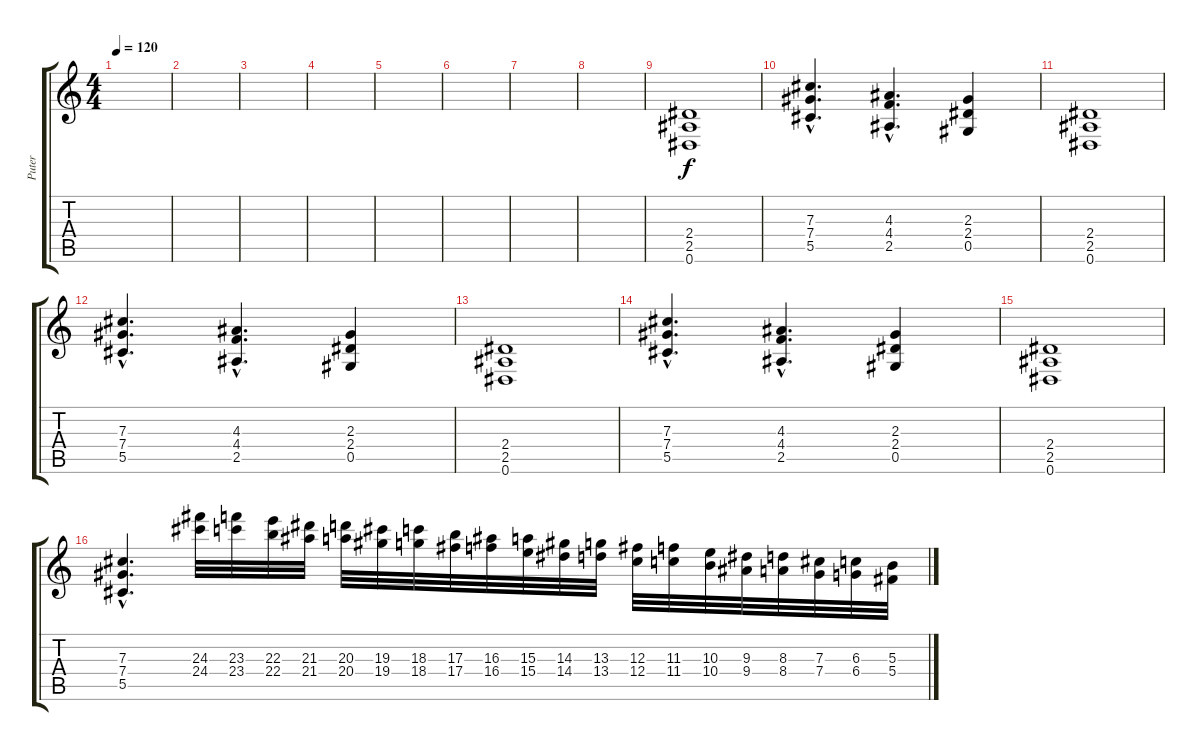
\track ("Puter" "Puter") {instrument distortionguitar}
\staff {score tabs}
\tuning (Eb4 Bb3 Gb3 Db3 Ab2 Eb2) {hide}
\ts (4 4)
\tempo 120
\clef g2
\ks c
|
|
|
|
|
|
|
|
(2.4 2.5 0.6).1 |
(7.3{hac} 7.4{hac} 5.5{hac}).4{d} (4.3{hac} 4.4{hac} 2.5{hac}).4{d} (2.3 2.4 0.5).4 |
(2.4 2.5 0.6).1 |
(7.3{hac} 7.4{hac} 5.5{hac}).4{d} (4.3{hac} 4.4{hac} 2.5{hac}).4{d} (2.3 2.4 0.5).4 |
(2.4 2.5 0.6).1 |
(7.3{hac} 7.4{hac} 5.5{hac}).4{d} (4.3{hac} 4.4{hac} 2.5{hac}).4{d} (2.3 2.4 0.5).4 |
(2.4 2.5 0.6).1 |
(7.3{hac} 7.4{hac} 5.5{hac}).4{d} (24.3 24.4).32{instrument guitarfretnoise} (23.3 23.4).32{instrument guitarfretnoise} (22.3 22.4).32{instrument guitarfretnoise} (21.3 21.4).32{instrument guitarfretnoise} (20.3 20.4).32{instrument guitarfretnoise} (19.3 19.4).32{instrument guitarfretnoise} (18.3 18.4).32{instrument guitarfretnoise} (17.3 17.4).32{instrument guitarfretnoise} (16.3 16.4).32{instrument guitarfretnoise} (15.3 15.4).32{instrument guitarfretnoise} (14.3 14.4).32{instrument guitarfretnoise} (13.3 13.4).32{instrument guitarfretnoise} (12.3 12.4).32{instrument guitarfretnoise} (11.3 11.4).32{instrument guitarfretnoise} (10.3 10.4).32{instrument guitarfretnoise} (9.3 9.4).32{instrument guitarfretnoise} (8.3 8.4).32{instrument guitarfretnoise} (7.3 7.4).32{instrument guitarfretnoise} (6.3 6.4).32{instrument guitarfretnoise} (5.3 5.4).32{instrument guitarfretnoise}
